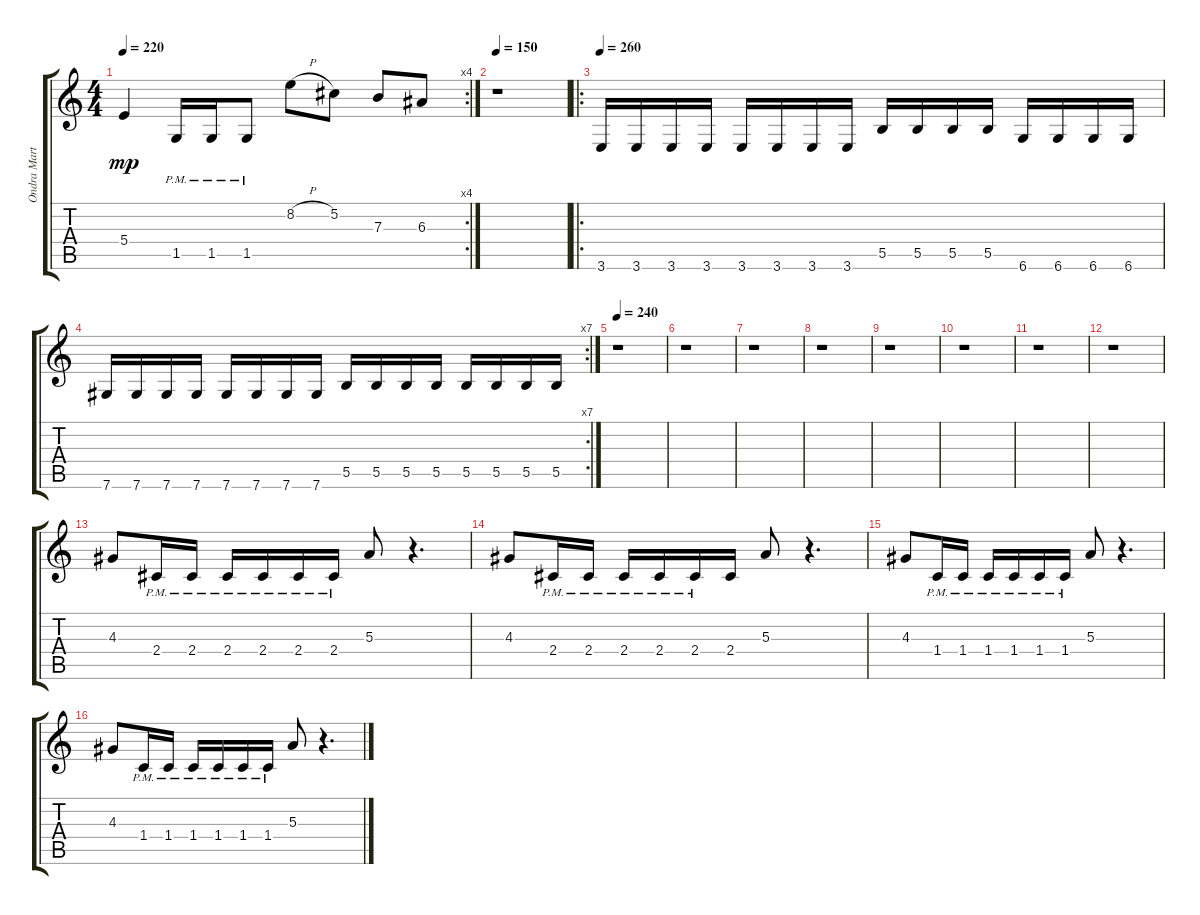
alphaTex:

\track ("Ondra Martinek" "Ondra Mart") {instrument distortionguitar}
\staff {score tabs}
\tuning (Db4 Ab3 E3 B2 Gb2 Db2) {hide}
\rc 4
\ts (4 4)
\tempo 220
\clef g2
\ks c
5.4.4{dy mp} 1.5{pm}.16 1.5{pm}.16 1.5{pm}.8 8.2{h}.8 5.2.8 7.3.8 6.3.8 |
\tempo 150
r.1 |
\ro
\tempo 260
3.6.16 3.6.16 3.6.16 3.6.16 3.6.16 3.6.16 3.6.16 3.6.16 5.5.16 5.5.16 5.5.16 5.5.16 6.6.16 6.6.16 6.6.16 6.6.16 |
\rc 7
7.6.16 7.6.16 7.6.16 7.6.16 7.6.16 7.6.16 7.6.16 7.6.16 5.5.16 5.5.16 5.5.16 5.5.16 5.5.16 5.5.16 5.5.16 5.5.16 |
\tempo 240
r.1 |
r.1 |
r.1 |
r.1 |
r.1 |
r.1 |
r.1 |
r.1 |
4.3.8 2.4{pm}.16 2.4{pm}.16 2.4{pm}.16 2.4{pm}.16 2.4{pm}.16 2.4{pm}.16 5.3.8 r.4{d} |
4.3.8 2.4{pm}.16 2.4{pm}.16 2.4{pm}.16 2.4{pm}.16 2.4{pm}.16 2.4.16 5.3.8 r.4{d} |
4.3.8 1.4{pm}.16 1.4{pm}.16 1.4{pm}.16 1.4{pm}.16 1.4{pm}.16 1.4{pm}.16 5.3.8 r.4{d} |
4.3.8 1.4{pm}.16 1.4{pm}.16 1.4{pm}.16 1.4{pm}.16 1.4{pm}.16 1.4{pm}.16 5.3.8 r.4{d}
